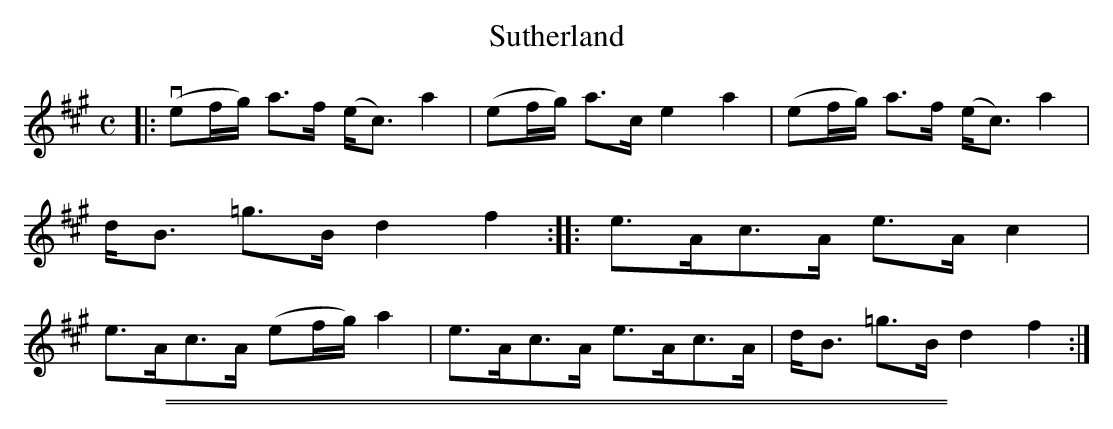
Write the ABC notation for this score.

X:1
T: Sutherland
M: C
L: 1/8
K: A
|:\
(vef/g/) a>f (e<c)a2 | (ef/g/) a>c e2a2 |\
(ef/g/) a>f (e<c)a2 | d<B =g>B d2f2 ::\
e>Ac>A e>Ac2 | e>Ac>A (ef/g/)a2 |\
e>Ac>A e>Ac>A | d<B =g>B d2f2 :|
